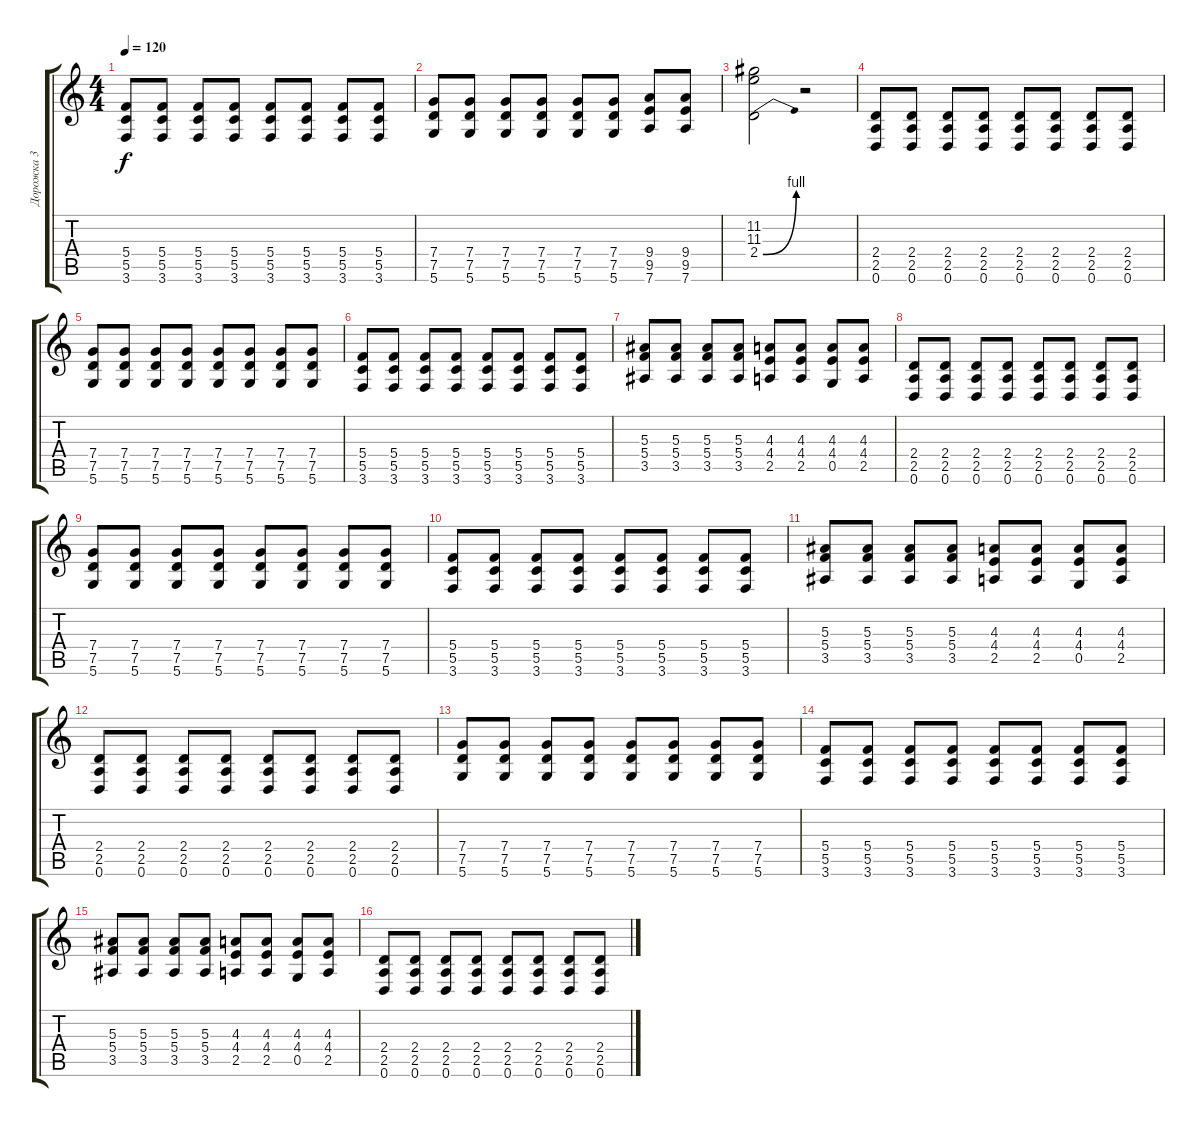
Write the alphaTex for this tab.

\track ("Дорожка 3" "Дорожка 3") {instrument distortionguitar}
\staff {score tabs}
\tuning (D4 A3 F3 C3 G2 D2) {hide}
\ts (4 4)
\tempo 120
\clef g2
\ks c
(5.4 5.5 3.6).8{dy f} (5.4 5.5 3.6).8 (5.4 5.5 3.6).8 (5.4 5.5 3.6).8 (5.4 5.5 3.6).8 (5.4 5.5 3.6).8 (5.4 5.5 3.6).8 (5.4 5.5 3.6).8 |
(7.4 7.5 5.6).8 (7.4 7.5 5.6).8 (7.4 7.5 5.6).8 (7.4 7.5 5.6).8 (7.4 7.5 5.6).8 (7.4 7.5 5.6).8 (9.4 9.5 7.6).8 (9.4 9.5 7.6).8 |
(11.2 11.3 2.4{be (bend 0 0 60 4)}).2 r.2 |
(2.4 2.5 0.6).8 (2.4 2.5 0.6).8 (2.4 2.5 0.6).8 (2.4 2.5 0.6).8 (2.4 2.5 0.6).8 (2.4 2.5 0.6).8 (2.4 2.5 0.6).8 (2.4 2.5 0.6).8 |
(7.4 7.5 5.6).8 (7.4 7.5 5.6).8 (7.4 7.5 5.6).8 (7.4 7.5 5.6).8 (7.4 7.5 5.6).8 (7.4 7.5 5.6).8 (7.4 7.5 5.6).8 (7.4 7.5 5.6).8 |
(5.4 5.5 3.6).8 (5.4 5.5 3.6).8 (5.4 5.5 3.6).8 (5.4 5.5 3.6).8 (5.4 5.5 3.6).8 (5.4 5.5 3.6).8 (5.4 5.5 3.6).8 (5.4 5.5 3.6).8 |
(5.3 5.4 3.5).8 (5.3 5.4 3.5).8 (5.3 5.4 3.5).8 (5.3 5.4 3.5).8 (4.3 4.4 2.5).8 (4.3 4.4 2.5).8 (4.3 4.4 0.5).8 (4.3 4.4 2.5).8 |
(2.4 2.5 0.6).8 (2.4 2.5 0.6).8 (2.4 2.5 0.6).8 (2.4 2.5 0.6).8 (2.4 2.5 0.6).8 (2.4 2.5 0.6).8 (2.4 2.5 0.6).8 (2.4 2.5 0.6).8 |
(7.4 7.5 5.6).8 (7.4 7.5 5.6).8 (7.4 7.5 5.6).8 (7.4 7.5 5.6).8 (7.4 7.5 5.6).8 (7.4 7.5 5.6).8 (7.4 7.5 5.6).8 (7.4 7.5 5.6).8 |
(5.4 5.5 3.6).8 (5.4 5.5 3.6).8 (5.4 5.5 3.6).8 (5.4 5.5 3.6).8 (5.4 5.5 3.6).8 (5.4 5.5 3.6).8 (5.4 5.5 3.6).8 (5.4 5.5 3.6).8 |
(5.3 5.4 3.5).8 (5.3 5.4 3.5).8 (5.3 5.4 3.5).8 (5.3 5.4 3.5).8 (4.3 4.4 2.5).8 (4.3 4.4 2.5).8 (4.3 4.4 0.5).8 (4.3 4.4 2.5).8 |
(2.4 2.5 0.6).8 (2.4 2.5 0.6).8 (2.4 2.5 0.6).8 (2.4 2.5 0.6).8 (2.4 2.5 0.6).8 (2.4 2.5 0.6).8 (2.4 2.5 0.6).8 (2.4 2.5 0.6).8 |
(7.4 7.5 5.6).8 (7.4 7.5 5.6).8 (7.4 7.5 5.6).8 (7.4 7.5 5.6).8 (7.4 7.5 5.6).8 (7.4 7.5 5.6).8 (7.4 7.5 5.6).8 (7.4 7.5 5.6).8 |
(5.4 5.5 3.6).8 (5.4 5.5 3.6).8 (5.4 5.5 3.6).8 (5.4 5.5 3.6).8 (5.4 5.5 3.6).8 (5.4 5.5 3.6).8 (5.4 5.5 3.6).8 (5.4 5.5 3.6).8 |
(5.3 5.4 3.5).8 (5.3 5.4 3.5).8 (5.3 5.4 3.5).8 (5.3 5.4 3.5).8 (4.3 4.4 2.5).8 (4.3 4.4 2.5).8 (4.3 4.4 0.5).8 (4.3 4.4 2.5).8 |
(2.4 2.5 0.6).8 (2.4 2.5 0.6).8 (2.4 2.5 0.6).8 (2.4 2.5 0.6).8 (2.4 2.5 0.6).8 (2.4 2.5 0.6).8 (2.4 2.5 0.6).8 (2.4 2.5 0.6).8
